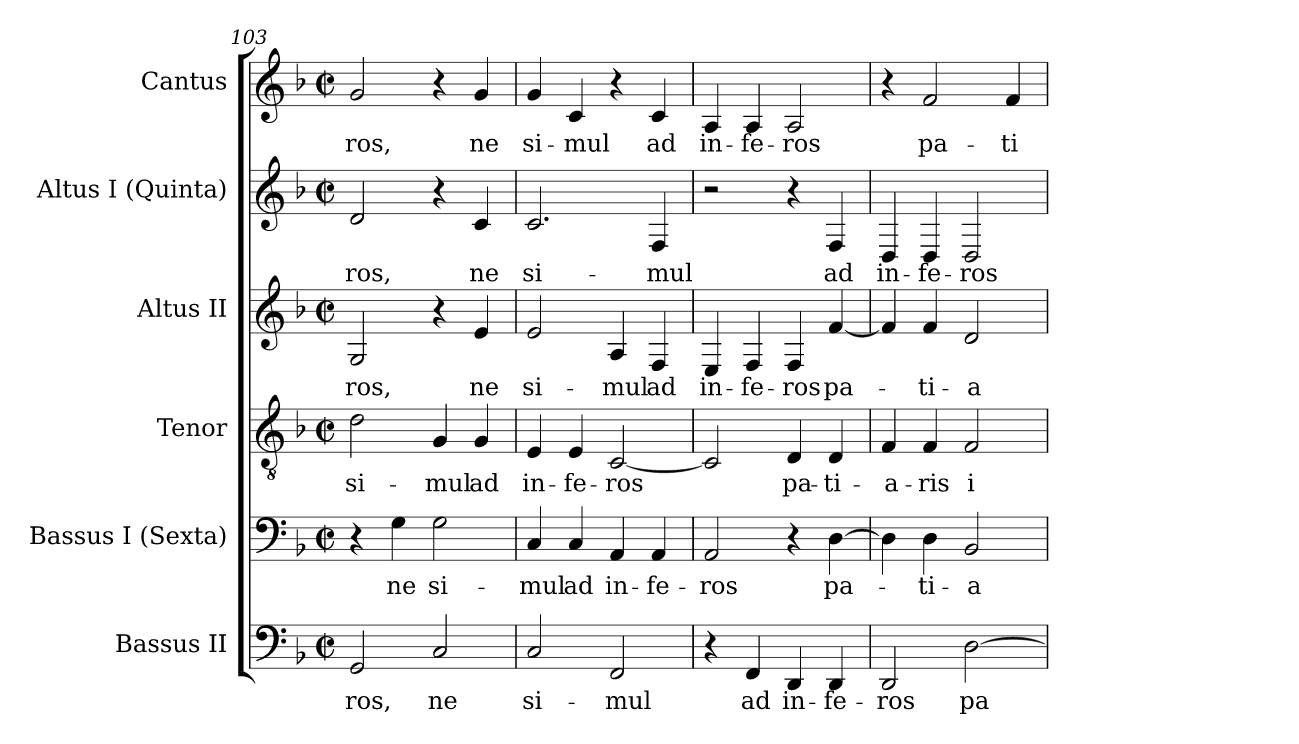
**kern	**text	**kern	**text	**kern	**text	**kern	**text	**kern	**text	**kern	**text
*part6	*part6	*part5	*part5	*part4	*part4	*part3	*part3	*part2	*part2	*part1	*part1
*staff6	*staff6	*staff5	*staff5	*staff4	*staff4	*staff3	*staff3	*staff2	*staff2	*staff1	*staff1
*I"Bassus II	*	*I"Bassus I (Sexta)	*	*I"Tenor	*	*I"Altus II	*	*I"Altus I (Quinta)	*	*I"Cantus	*
*I'B.	*	*I'B.	*	*I'T.	*	*I'A.	*	*I'A.	*	*	*
*clefF4	*	*clefF4	*	*clefGv2	*	*clefG2	*	*clefG2	*	*clefG2	*
*	*	*	*	*ITrd7c12	*	*	*	*	*	*	*
*k[b-]	*	*k[b-]	*	*k[b-]	*	*k[b-]	*	*k[b-]	*	*k[b-]	*
*F:	*	*F:	*	*F:	*	*F:	*	*F:	*	*F:	*
*M2/2	*	*M2/2	*	*M2/2	*	*M2/2	*	*M2/2	*	*M2/2	*
*met(c|)	*	*met(c|)	*	*met(c|)	*	*met(c|)	*	*met(c|)	*	*met(c|)	*
=103	=103	=103	=103	=103	=103	=103	=103	=103	=103	=103	=103
!	!LO:LY:b:color=#000000	!	!	!	!	!	!	!	!	!	!
!	!	!	!	!	!LO:LY:b:color=#000000	!	!	!	!	!	!
!	!	!	!	!	!	!	!LO:LY:b:color=#000000	!	!	!	!
!	!	!	!	!	!	!	!	!	!LO:LY:b:color=#000000	!	!
!	!	!	!	!	!	!	!	!	!	!	!LO:LY:b:color=#000000
2GGi/	-ros,	4r	.	2Di\	si-	2Gi/	-ros,	2di/	-ros,	2gi/	-ros,
!	!	!	!LO:LY:b:color=#000000	!	!	!	!	!	!	!	!
.	.	4Gi\	ne	.	.	.	.	.	.	.	.
!	!LO:LY:b:color=#000000	!	!	!	!	!	!	!	!	!	!
!	!	!	!LO:LY:b:color=#000000	!	!	!	!	!	!	!	!
!	!	!	!	!	!LO:LY:b:color=#000000	!	!	!	!	!	!
2Ci/	ne	2Gi\	si-	4GGi/	-mul	4r	.	4r	.	4r	.
!	!	!	!	!	!LO:LY:b:color=#000000	!	!	!	!	!	!
!	!	!	!	!	!	!	!LO:LY:b:color=#000000	!	!	!	!
!	!	!	!	!	!	!	!	!	!LO:LY:b:color=#000000	!	!
!	!	!	!	!	!	!	!	!	!	!	!LO:LY:b:color=#000000
.	.	.	.	4GGi/	ad	4ei/	ne	4ci/	ne	4gi/	ne
=104	=104	=104	=104	=104	=104	=104	=104	=104	=104	=104	=104
!	!LO:LY:b:color=#000000	!	!	!	!	!	!	!	!	!	!
!	!	!	!LO:LY:b:color=#000000	!	!	!	!	!	!	!	!
!	!	!	!	!	!LO:LY:b:color=#000000	!	!	!	!	!	!
!	!	!	!	!	!	!	!LO:LY:b:color=#000000	!	!	!	!
!	!	!	!	!	!	!	!	!	!LO:LY:b:color=#000000	!	!
!	!	!	!	!	!	!	!	!	!	!	!LO:LY:b:color=#000000
2Ci/	si-	4Ci/	-mul	4EEi/	in-	2ei/	si-	2.ci/	si-	4gi/	si-
!	!	!	!LO:LY:b:color=#000000	!	!	!	!	!	!	!	!
!	!	!	!	!	!LO:LY:b:color=#000000	!	!	!	!	!	!
!	!	!	!	!	!	!	!	!	!	!	!LO:LY:b:color=#000000
.	.	4Ci/	ad	4EEi/	-fe-	.	.	.	.	4ci/	-mul
!	!LO:LY:b:color=#000000	!	!	!	!	!	!	!	!	!	!
!	!	!	!LO:LY:b:color=#000000	!	!	!	!	!	!	!	!
!	!	!	!	!	!LO:LY:b:color=#000000	!	!	!	!	!	!
!	!	!	!	!	!	!	!LO:LY:b:color=#000000	!	!	!	!
2FFi/	-mul	4AAi/	in-	[<2CCi/	-ros	4Ai/	-mul	.	.	4r	.
!	!	!	!LO:LY:b:color=#000000	!	!	!	!	!	!	!	!
!	!	!	!	!	!	!	!LO:LY:b:color=#000000	!	!	!	!
!	!	!	!	!	!	!	!	!	!LO:LY:b:color=#000000	!	!
!	!	!	!	!	!	!	!	!	!	!	!LO:LY:b:color=#000000
.	.	4AAi/	-fe-	.	.	4Fi/	ad	4Fi/	-mul	4ci/	ad
=105	=105	=105	=105	=105	=105	=105	=105	=105	=105	=105	=105
!	!	!	!LO:LY:b:color=#000000	!	!	!	!	!	!	!	!
!	!	!	!	!	!	!	!LO:LY:b:color=#000000	!	!	!	!
!	!	!	!	!	!	!	!	!	!	!	!LO:LY:b:color=#000000
4r	.	2AAi/	-ros	2CCi/]	.	4Ei/	in-	2r	.	4Ai/	in-
!	!LO:LY:b:color=#000000	!	!	!	!	!	!	!	!	!	!
!	!	!	!	!	!	!	!LO:LY:b:color=#000000	!	!	!	!
!	!	!	!	!	!	!	!	!	!	!	!LO:LY:b:color=#000000
4FFi/	ad	.	.	.	.	4Fi/	-fe-	.	.	4Ai/	-fe-
!	!LO:LY:b:color=#000000	!	!	!	!	!	!	!	!	!	!
!	!	!	!	!	!LO:LY:b:color=#000000	!	!	!	!	!	!
!	!	!	!	!	!	!	!LO:LY:b:color=#000000	!	!	!	!
!	!	!	!	!	!	!	!	!	!	!	!LO:LY:b:color=#000000
4DDi/	in-	4r	.	4DDi/	pa-	4Fi/	-ros	4r	.	2Ai/	-ros
!	!LO:LY:b:color=#000000	!	!	!	!	!	!	!	!	!	!
!	!	!	!LO:LY:b:color=#000000	!	!	!	!	!	!	!	!
!	!	!	!	!	!LO:LY:b:color=#000000	!	!	!	!	!	!
!	!	!	!	!	!	!	!LO:LY:b:color=#000000	!	!	!	!
!	!	!	!	!	!	!	!	!	!LO:LY:b:color=#000000	!	!
4DDi/	-fe-	[>4Di\	pa-	4DDi/	-ti-	[<4fi/	pa-	4Fi/	ad	.	.
!!LO:LB:g=z
=106	=106	=106	=106	=106	=106	=106	=106	=106	=106	=106	=106
!	!LO:LY:b:color=#000000	!	!	!	!	!	!	!	!	!	!
!	!	!	!	!	!LO:LY:b:color=#000000	!	!	!	!	!	!
!	!	!	!	!	!	!	!	!	!LO:LY:b:color=#000000	!	!
2DDi/	-ros	4Di\]	.	4FFi/	-a-	4fi/]	.	4Di/	in-	4r	.
!	!	!	!LO:LY:b:color=#000000	!	!	!	!	!	!	!	!
!	!	!	!	!	!LO:LY:b:color=#000000	!	!	!	!	!	!
!	!	!	!	!	!	!	!LO:LY:b:color=#000000	!	!	!	!
!	!	!	!	!	!	!	!	!	!LO:LY:b:color=#000000	!	!
!	!	!	!	!	!	!	!	!	!	!	!LO:LY:b:color=#000000
.	.	4Di\	-ti-	4FFi/	-ris	4fi/	-ti-	4Di/	-fe-	2fi/	pa-
!	!LO:LY:b:color=#000000	!	!	!	!	!	!	!	!	!	!
!	!	!	!LO:LY:b:color=#000000	!	!	!	!	!	!	!	!
!	!	!	!	!	!LO:LY:b:color=#000000	!	!	!	!	!	!
!	!	!	!	!	!	!	!LO:LY:b:color=#000000	!	!	!	!
!	!	!	!	!	!	!	!	!	!LO:LY:b:color=#000000	!	!
[>2Di\	pa-	2BB-i/	-a-	2FFi/	i-	2di/	-a-	2Di/	-ros	.	.
!	!	!	!	!	!	!	!	!	!	!	!LO:LY:b:color=#000000
.	.	.	.	.	.	.	.	.	.	4fi/	-ti-
=	=	=	=	=	=	=	=	=	=	=	=
*-	*-	*-	*-	*-	*-	*-	*-	*-	*-	*-	*-
